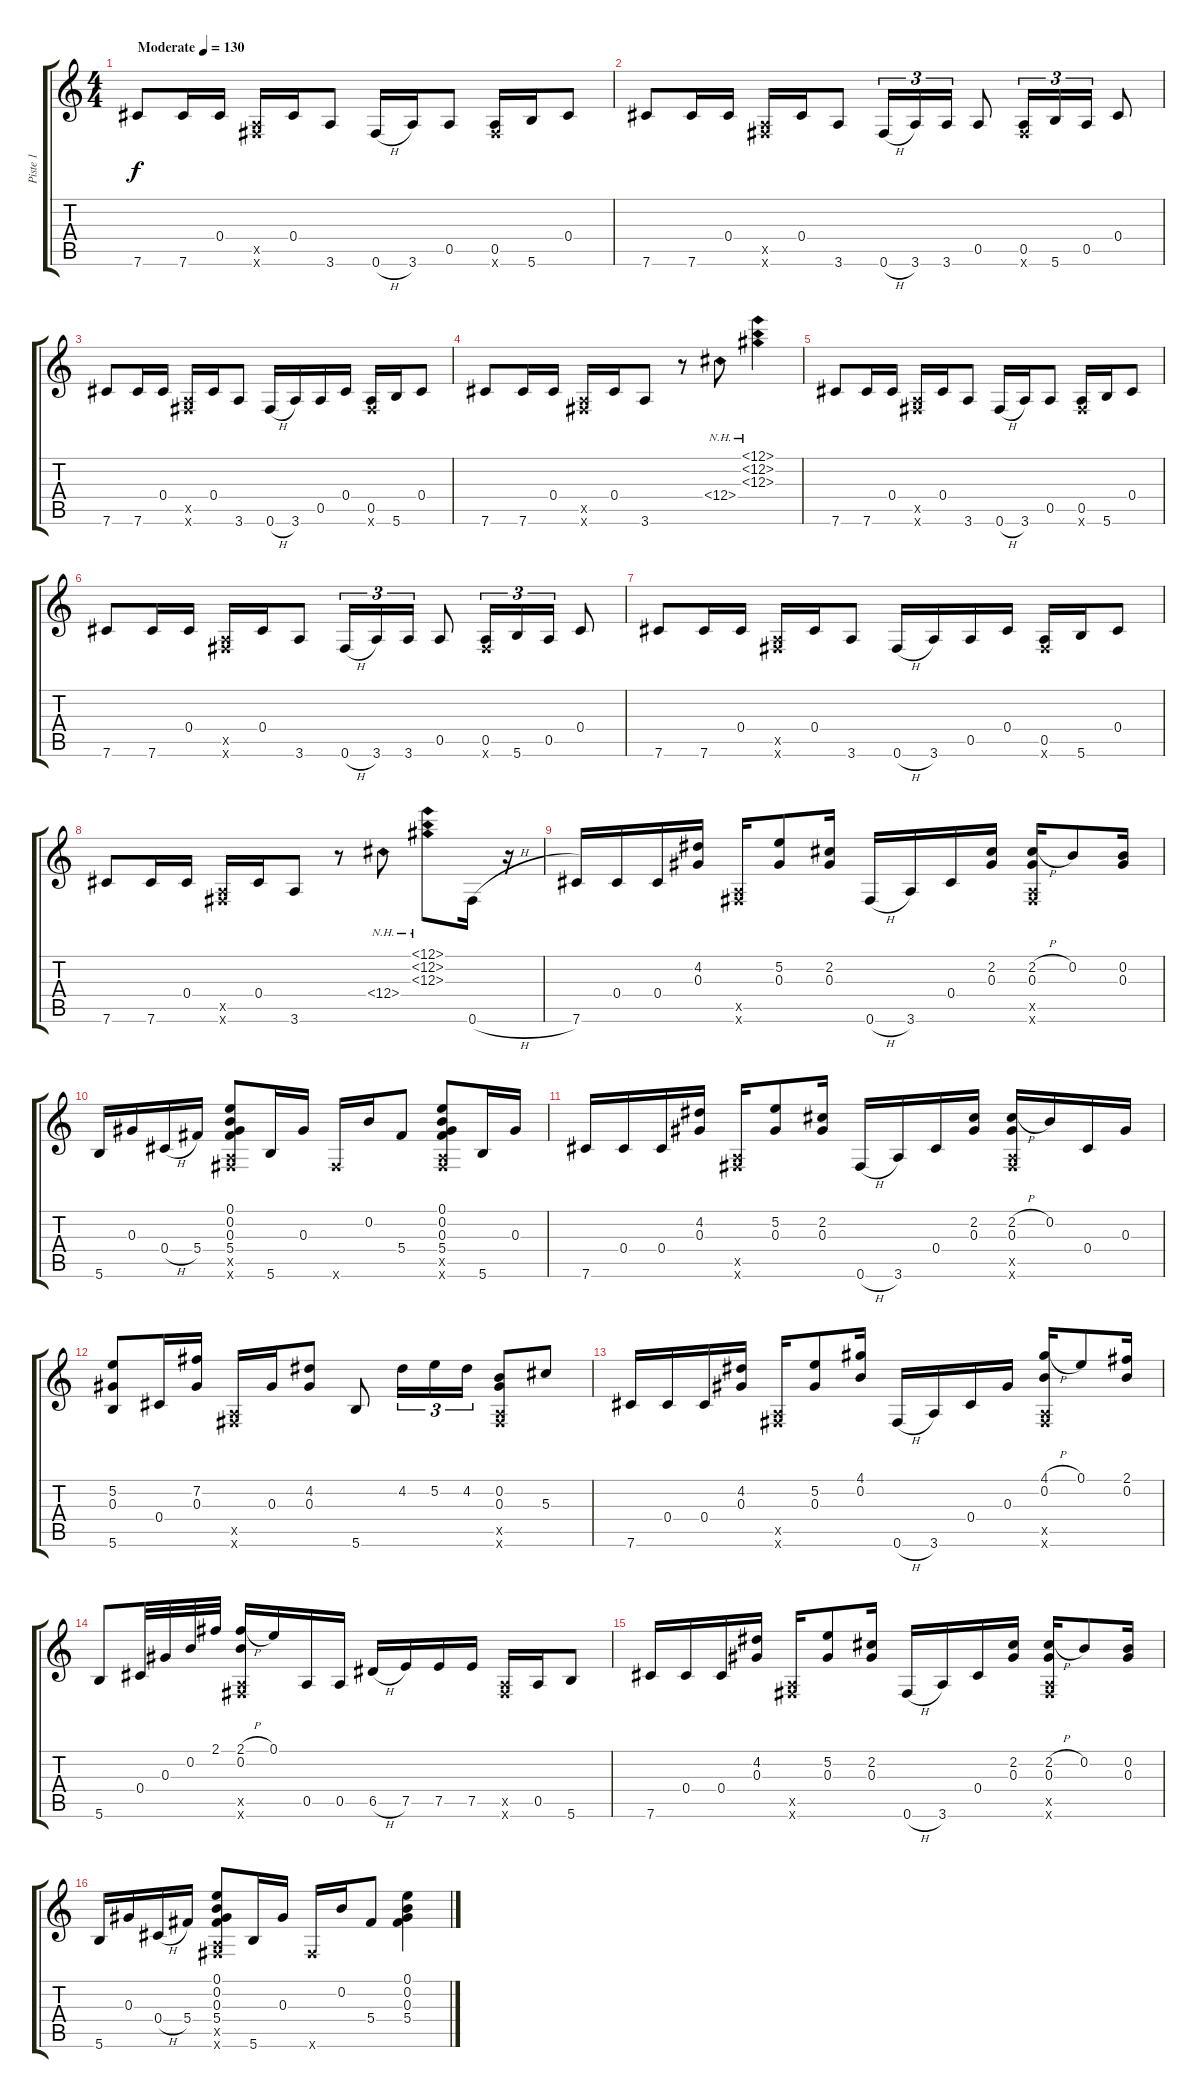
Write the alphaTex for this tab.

\track ("Piste 1" "Piste 1") {instrument acousticguitarsteel}
\staff {score tabs}
\tuning (E4 B3 Ab3 Db3 A2 Gb2) {hide}
\ts (4 4)
\tempo (130 "Moderate")
\clef g2
\ks c
7.6.8{dy f instrument acousticguitarsteel} 7.6.16 0.4.16 (0.5{x} 0.6{x}).16 0.4.16 3.6.8 0.6{h}.16 3.6.16 0.5.8 (0.5 0.6{x}).16 5.6.16 0.4.8 |
7.6.8 7.6.16 0.4.16 (0.5{x} 0.6{x}).16 0.4.16 3.6.8 0.6{h}.16{tu (3 2)} 3.6.16{tu (3 2)} 3.6.16{tu (3 2)} 0.5.8 (0.5 0.6{x}).16{tu (3 2)} 5.6.16{tu (3 2)} 0.5.16{tu (3 2)} 0.4.8 |
7.6.8 7.6.16 0.4.16 (0.5{x} 0.6{x}).16 0.4.16 3.6.8 0.6{h}.16 3.6.16 0.5.16 0.4.16 (0.5 0.6{x}).16 5.6.16 0.4.8 |
7.6.8 7.6.16 0.4.16 (0.5{x} 0.6{x}).16 0.4.16 3.6.8 r.8 12.4{nh}.8 (12.1{nh} 12.2{nh} 12.3{nh}).4 |
7.6.8 7.6.16 0.4.16 (0.5{x} 0.6{x}).16 0.4.16 3.6.8 0.6{h}.16 3.6.16 0.5.8 (0.5 0.6{x}).16 5.6.16 0.4.8 |
7.6.8 7.6.16 0.4.16 (0.5{x} 0.6{x}).16 0.4.16 3.6.8 0.6{h}.16{tu (3 2)} 3.6.16{tu (3 2)} 3.6.16{tu (3 2)} 0.5.8 (0.5 0.6{x}).16{tu (3 2)} 5.6.16{tu (3 2)} 0.5.16{tu (3 2)} 0.4.8 |
7.6.8 7.6.16 0.4.16 (0.5{x} 0.6{x}).16 0.4.16 3.6.8 0.6{h}.16 3.6.16 0.5.16 0.4.16 (0.5 0.6{x}).16 5.6.16 0.4.8 |
7.6.8 7.6.16 0.4.16 (0.5{x} 0.6{x}).16 0.4.16 3.6.8 r.8 12.4{nh}.8 (12.1{nh} 12.2{nh} 12.3{nh}).8 0.6{h}.16 r.16 |
7.6.16 0.4.16 0.4.16 (4.2 0.3).16 (0.5{x} 0.6{x}).16 (5.2 0.3).8 (2.2 0.3).16 0.6{h}.16 3.6.16 0.4.16 (2.2 0.3).16 (2.2{h} 0.3 0.5{x} 0.6{x}).16 0.2.8 (0.2 0.3).16 |
5.6.16 0.3.16 0.4{h}.16 5.4.16 (0.1 0.2 0.3 5.4 0.5{x} 0.6{x}).8 5.6.16 0.3.16 0.6{x}.16 0.2.16 5.4.8 (0.1 0.2 0.3 5.4 0.5{x} 0.6{x}).8 5.6.16 0.3.16 |
7.6.16 0.4.16 0.4.16 (4.2 0.3).16 (0.5{x} 0.6{x}).16 (5.2 0.3).8 (2.2 0.3).16 0.6{h}.16 3.6.16 0.4.16 (2.2 0.3).16 (2.2{h} 0.3 0.5{x} 0.6{x}).16 0.2.16 0.4.16 0.3.16 |
(5.2 0.3 5.6).8 0.4.16 (7.2 0.3).16 (0.5{x} 0.6{x}).16 0.3.16 (4.2 0.3).8 5.6.8 4.2.16{tu (3 2)} 5.2.16{tu (3 2)} 4.2.16{tu (3 2)} (0.2 0.3 0.5{x} 0.6{x}).8 5.3.8 |
7.6.16 0.4.16 0.4.16 (4.2 0.3).16 (0.5{x} 0.6{x}).16 (5.2 0.3).8 (4.1 0.2).16 0.6{h}.16 3.6.16 0.4.16 0.3.16 (4.1{h} 0.2 0.5{x} 0.6{x}).16 0.1.8 (2.1 0.2).16 |
5.6.8 0.4.32 0.3.32 0.2.32 2.1.32 (2.1{h} 0.2 0.5{x} 0.6{x}).16 0.1.16 0.5.16 0.5.16 6.5{h}.16 7.5.16 7.5.16 7.5.16 (0.5{x} 0.6{x}).16 0.5.16 5.6.8 |
7.6.16 0.4.16 0.4.16 (4.2 0.3).16 (0.5{x} 0.6{x}).16 (5.2 0.3).8 (2.2 0.3).16 0.6{h}.16 3.6.16 0.4.16 (2.2 0.3).16 (2.2{h} 0.3 0.5{x} 0.6{x}).16 0.2.8 (0.2 0.3).16 |
5.6.16 0.3.16 0.4{h}.16 5.4.16 (0.1 0.2 0.3 5.4 0.5{x} 0.6{x}).8 5.6.16 0.3.16 0.6{x}.16 0.2.16 5.4.8 (0.1 0.2 0.3 5.4).4
